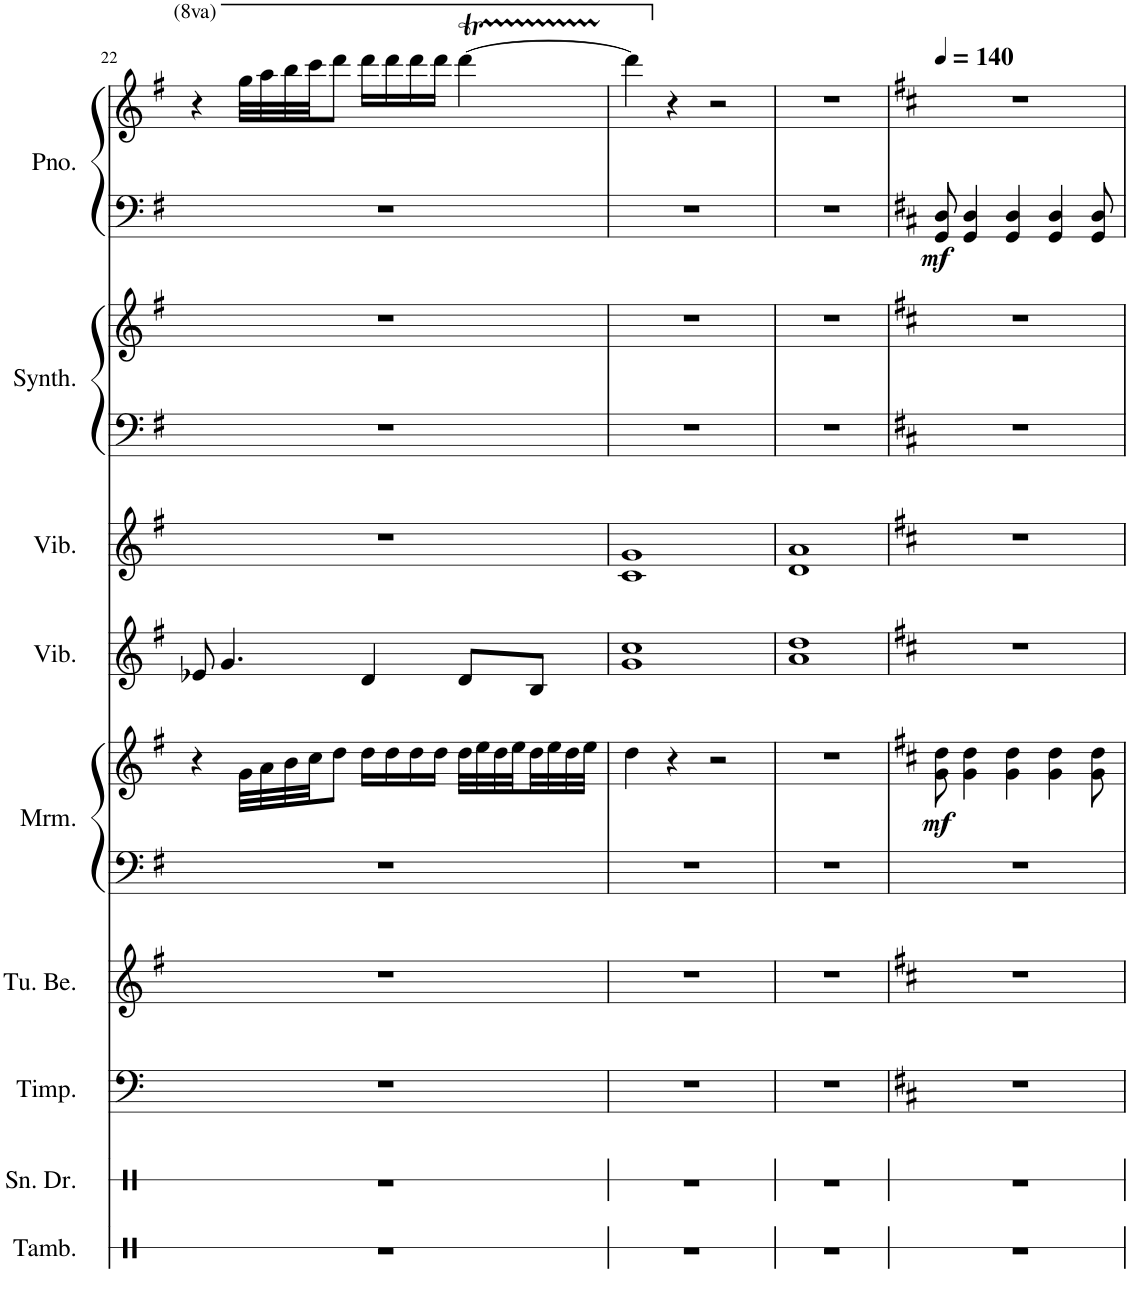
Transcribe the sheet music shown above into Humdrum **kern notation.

**kern	**kern	**kern	**kern	**kern	**kern	**dynam	**kern	**kern	**kern	**kern	**kern	**kern	**dynam
*part9	*part8	*part7	*part6	*part5	*part5	*part5	*part4	*part3	*part2	*part2	*part1	*part1	*part1
*staff12	*staff11	*staff10	*staff9	*staff8	*staff7	*staff7/8	*staff6	*staff5	*staff4	*staff3	*staff2	*staff1	*staff1/2
*I"Tambourine	*I"Snare Drum	*I"Timpani	*I"Tubular Bells	*I"Marimba	*	*	*I"Vibraphone	*I"Vibraphone	*I"Keyboard Synthesizer	*	*I"Piano	*	*
*I'Tamb.	*I'Sn. Dr.	*I'Timp.	*I'Tu. Be.	*I'Mrm.	*	*	*I'Vib.	*I'Vib.	*I'Synth.	*	*I'Pno.	*	*
!!LO:PB:g=z
*clefX	*clefX	*clefF4	*clefG2	*clefF4	*clefG2	*	*clefG2	*clefG2	*clefF4	*clefG2	*clefF4	*clefG2	*
*k[]	*k[]	*k[]	*k[f#]	*k[f#]	*k[f#]	*	*k[f#]	*k[f#]	*k[f#]	*k[f#]	*k[f#]	*k[f#]	*
*M4/4	*M4/4	*M4/4	*M4/4	*M4/4	*M4/4	*	*M4/4	*M4/4	*M4/4	*M4/4	*M4/4	*M4/4	*
=22	=22	=22	=22	=22	=22	=22	=22	=22	=22	=22	=22	=22	=22
1r	1r	1r	1r	1r	4r	.	8e-X/	1r	1r	1r	1r	4r	.
.	.	.	.	.	.	.	4.g/	.	.	.	.	.	.
.	.	.	.	.	32g\LLL	.	.	.	.	.	.	32ggg\LLL	.
.	.	.	.	.	32a\	.	.	.	.	.	.	32aaa\	.
.	.	.	.	.	32b\	.	.	.	.	.	.	32bbb\	.
.	.	.	.	.	32cc\JJ	.	.	.	.	.	.	32cccc\JJ	.
.	.	.	.	.	8dd\J	.	.	.	.	.	.	8dddd\J	.
.	.	.	.	.	16dd\LL	.	4d/	.	.	.	.	16dddd\LL	.
.	.	.	.	.	16dd\	.	.	.	.	.	.	16dddd\	.
.	.	.	.	.	16dd\	.	.	.	.	.	.	16dddd\	.
.	.	.	.	.	16dd\JJ	.	.	.	.	.	.	16dddd\JJ	.
.	.	.	.	.	32dd\LLL	.	8d/L	.	.	.	.	[4ddddT\	.
.	.	.	.	.	32ee\	.	.	.	.	.	.	.	.
.	.	.	.	.	32dd\	.	.	.	.	.	.	.	.
.	.	.	.	.	32ee\	.	.	.	.	.	.	.	.
.	.	.	.	.	32dd\	.	8B/J	.	.	.	.	.	.
.	.	.	.	.	32ee\	.	.	.	.	.	.	.	.
.	.	.	.	.	32dd\	.	.	.	.	.	.	.	.
.	.	.	.	.	32ee\JJJ	.	.	.	.	.	.	.	.
=23	=23	=23	=23	=23	=23	=23	=23	=23	=23	=23	=23	=23	=23
1r	1r	1r	1r	1r	4dd\	.	1g 1cc	1c 1g	1r	1r	1r	4dddd\]	.
.	.	.	.	.	4r	.	.	.	.	.	.	4r	.
.	.	.	.	.	2r	.	.	.	.	.	.	2r	.
=24	=24	=24	=24	=24	=24	=24	=24	=24	=24	=24	=24	=24	=24
1r	1r	1r	1r	1r	1r	.	1a 1dd	1d 1a	1r	1r	1r	1r	.
=25	=25	=25	=25	=25	=25	=25	=25	=25	=25	=25	=25	=25	=25
*	*	*k[f#c#]	*k[f#c#]	*	*k[f#c#]	*	*k[f#c#]	*k[f#c#]	*k[f#c#]	*k[f#c#]	*k[f#c#]	*k[f#c#]	*
*	*	*	*	*	*	*	*	*	*	*	*	*MM140	*
!	!	!	!	!	!	!LO:DY:b	!	!	!	!	!	!	!LO:DY:b=2
1r	1r	1r	1r	1r	8g\ 8dd\	mf	1r	1r	1r	1r	8GG/ 8D/	1r	mf
.	.	.	.	.	4g\ 4dd\	.	.	.	.	.	4GG/ 4D/	.	.
.	.	.	.	.	4g\ 4dd\	.	.	.	.	.	4GG/ 4D/	.	.
.	.	.	.	.	4g\ 4dd\	.	.	.	.	.	4GG/ 4D/	.	.
.	.	.	.	.	8g\ 8dd\	.	.	.	.	.	8GG/ 8D/	.	.
=	=	=	=	=	=	=	=	=	=	=	=	=	=
*-	*-	*-	*-	*-	*-	*-	*-	*-	*-	*-	*-	*-	*-
